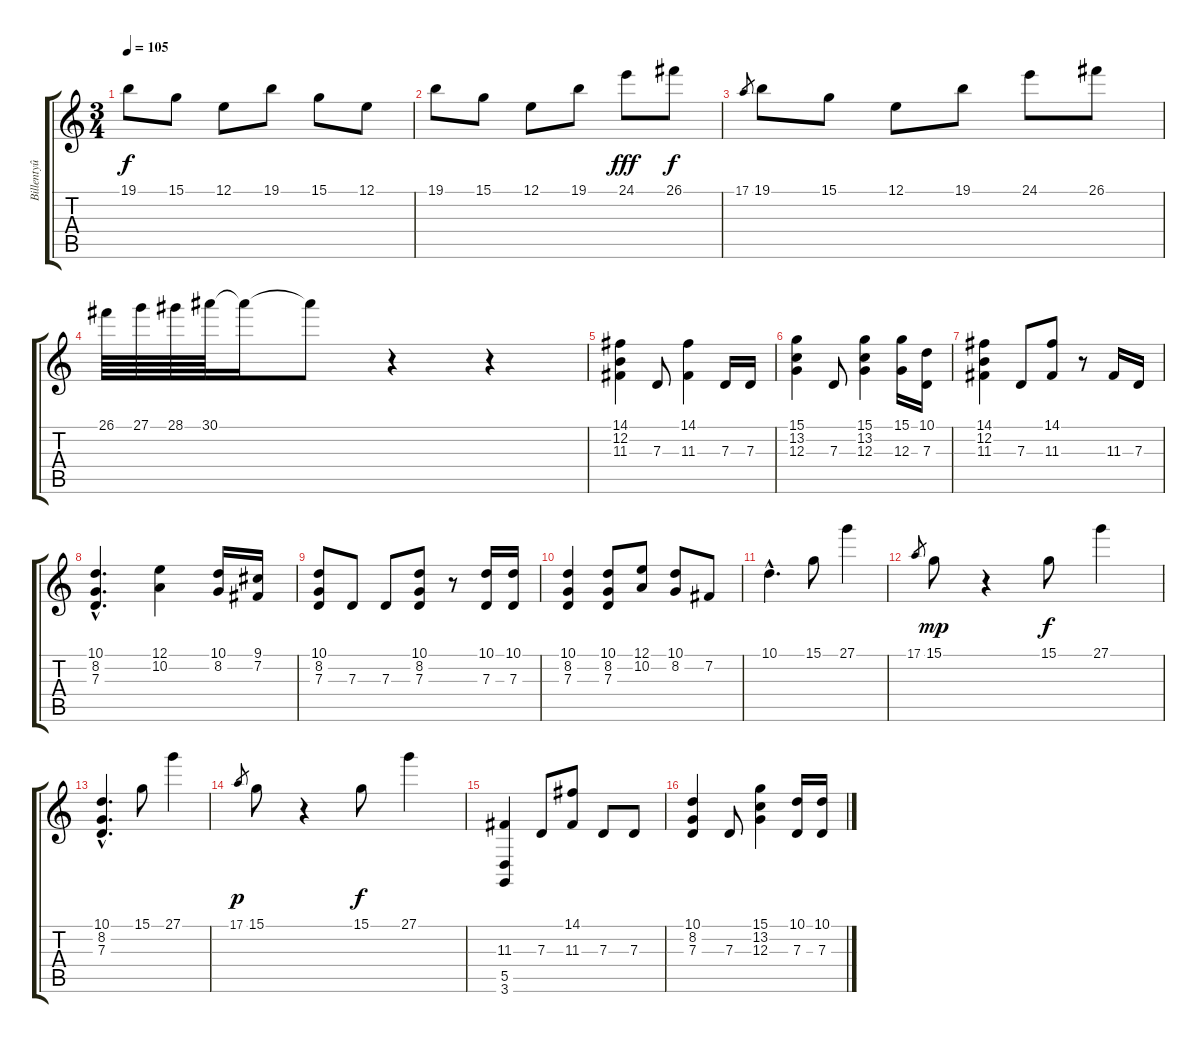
\track ("Billentyû" "Billentyû") {instrument brightacousticpiano}
\staff {score tabs}
\tuning (E4 B3 G3 D3 A2 E2) {hide}
\ts (3 4)
\tempo 105
\clef g2
\ks c
19.1.8{dy f} 15.1.8 12.1.8 19.1.8 15.1.8 12.1.8 |
19.1.8 15.1.8 12.1.8 19.1.8 24.1.8{dy fff} 26.1.8{dy f} |
17.1.8{gr} 19.1.8 15.1.8 12.1.8 19.1.8 24.1.8 26.1.8 |
26.1.64 27.1.64 28.1.64 30.1.64 30.1{t}.16 30.1{t}.8 r.4 r.4 |
(14.1 12.2 11.3).4 7.3.8 (14.1 11.3).4 7.3.16 7.3.16 |
(15.1 13.2 12.3).4 7.3.8 (15.1 13.2 12.3).4 (15.1 12.3).16 (10.1 7.3).16 |
(14.1 12.2 11.3).4 7.3.8 (14.1 11.3).8 r.8 11.3.16 7.3.16 |
(10.1{hac} 8.2{hac} 7.3{hac}).4{d} (12.1 10.2).4 (10.1 8.2).16 (9.1 7.2).16 |
(10.1 8.2 7.3).8 7.3.8 7.3.8 (10.1 8.2 7.3).8 r.8 (10.1 7.3).16 (10.1 7.3).16 |
(10.1 8.2 7.3).4 (10.1 8.2 7.3).8 (12.1 10.2).8 (10.1 8.2).8 7.2.8 |
10.1{hac}.4{d} 15.1.8 27.1.4 |
17.1.8{gr} 15.1.8{dy mp} r.4 15.1.8{dy f} 27.1.4 |
(10.1{hac} 8.2{hac} 7.3{hac}).4{d} 15.1.8 27.1.4 |
17.1.8{gr dy p} 15.1.8 r.4 15.1.8{dy f} 27.1.4 |
(11.3 5.5 3.6).4 7.3.8 (14.1 11.3).8 7.3.8 7.3.8 |
(10.1 8.2 7.3).4 7.3.8 (15.1 13.2 12.3).4 (10.1 7.3).16 (10.1 7.3).16
